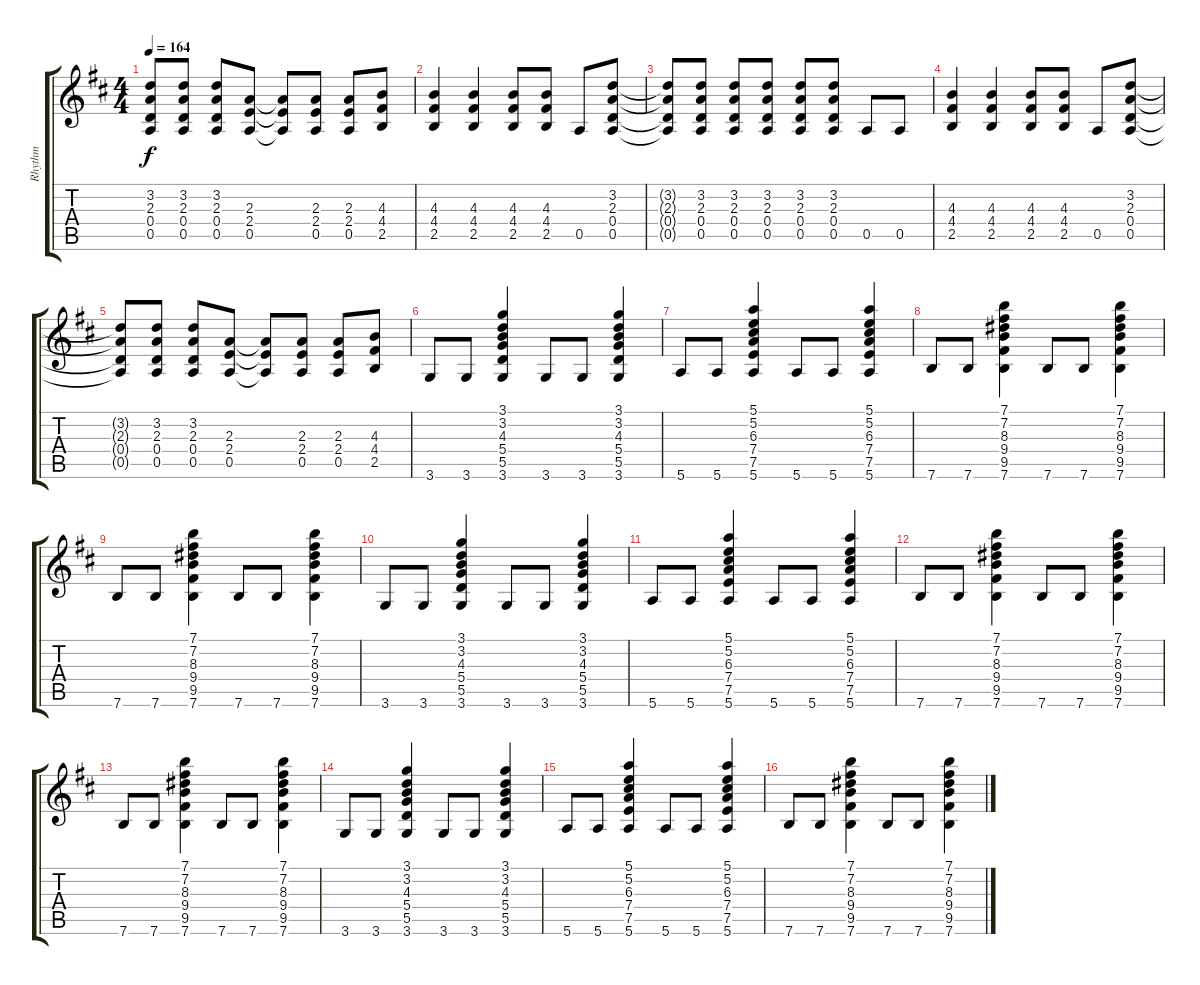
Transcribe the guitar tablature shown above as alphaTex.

\track ("Rhythm" "Rhythm") {instrument overdrivenguitar}
\staff {score tabs}
\tuning (E4 B3 G3 D3 A2 E2) {hide}
\ts (4 4)
\tempo 164
\clef g2
\ks d
(3.2{t} 2.3{t} 0.4{t} 0.5{t}).8{dy f} (3.2 2.3 0.4 0.5).8 (3.2 2.3 0.4 0.5).8 (2.3 2.4 0.5).8 (2.3{t} 2.4{t} 0.5{t}).8 (2.3 2.4 0.5).8 (2.3 2.4 0.5).8 (4.3 4.4 2.5).8 |
(4.3 4.4 2.5).4 (4.3 4.4 2.5).4 (4.3 4.4 2.5).8 (4.3 4.4 2.5).8 0.5.8 (3.2 2.3 0.4 0.5).8 |
(3.2{t} 2.3{t} 0.4{t} 0.5{t}).8 (3.2 2.3 0.4 0.5).8 (3.2 2.3 0.4 0.5).8 (3.2 2.3 0.4 0.5).8 (3.2 2.3 0.4 0.5).8 (3.2 2.3 0.4 0.5).8 0.5.8 0.5.8 |
(4.3 4.4 2.5).4 (4.3 4.4 2.5).4 (4.3 4.4 2.5).8 (4.3 4.4 2.5).8 0.5.8 (3.2 2.3 0.4 0.5).8 |
(3.2{t} 2.3{t} 0.4{t} 0.5{t}).8 (3.2 2.3 0.4 0.5).8 (3.2 2.3 0.4 0.5).8 (2.3 2.4 0.5).8 (2.3{t} 2.4{t} 0.5{t}).8 (2.3 2.4 0.5).8 (2.3 2.4 0.5).8 (4.3 4.4 2.5).8 |
3.6.8 3.6.8 (3.1 3.2 4.3 5.4 5.5 3.6).4 3.6.8 3.6.8 (3.1 3.2 4.3 5.4 5.5 3.6).4 |
5.6.8 5.6.8 (5.1 5.2 6.3 7.4 7.5 5.6).4 5.6.8 5.6.8 (5.1 5.2 6.3 7.4 7.5 5.6).4 |
7.6.8 7.6.8 (7.1 7.2 8.3 9.4 9.5 7.6).4 7.6.8 7.6.8 (7.1 7.2 8.3 9.4 9.5 7.6).4 |
7.6.8 7.6.8 (7.1 7.2 8.3 9.4 9.5 7.6).4 7.6.8 7.6.8 (7.1 7.2 8.3 9.4 9.5 7.6).4 |
3.6.8 3.6.8 (3.1 3.2 4.3 5.4 5.5 3.6).4 3.6.8 3.6.8 (3.1 3.2 4.3 5.4 5.5 3.6).4 |
5.6.8 5.6.8 (5.1 5.2 6.3 7.4 7.5 5.6).4 5.6.8 5.6.8 (5.1 5.2 6.3 7.4 7.5 5.6).4 |
7.6.8 7.6.8 (7.1 7.2 8.3 9.4 9.5 7.6).4 7.6.8 7.6.8 (7.1 7.2 8.3 9.4 9.5 7.6).4 |
7.6.8 7.6.8 (7.1 7.2 8.3 9.4 9.5 7.6).4 7.6.8 7.6.8 (7.1 7.2 8.3 9.4 9.5 7.6).4 |
3.6.8 3.6.8 (3.1 3.2 4.3 5.4 5.5 3.6).4 3.6.8 3.6.8 (3.1 3.2 4.3 5.4 5.5 3.6).4 |
5.6.8 5.6.8 (5.1 5.2 6.3 7.4 7.5 5.6).4 5.6.8 5.6.8 (5.1 5.2 6.3 7.4 7.5 5.6).4 |
7.6.8 7.6.8 (7.1 7.2 8.3 9.4 9.5 7.6).4 7.6.8 7.6.8 (7.1 7.2 8.3 9.4 9.5 7.6).4
